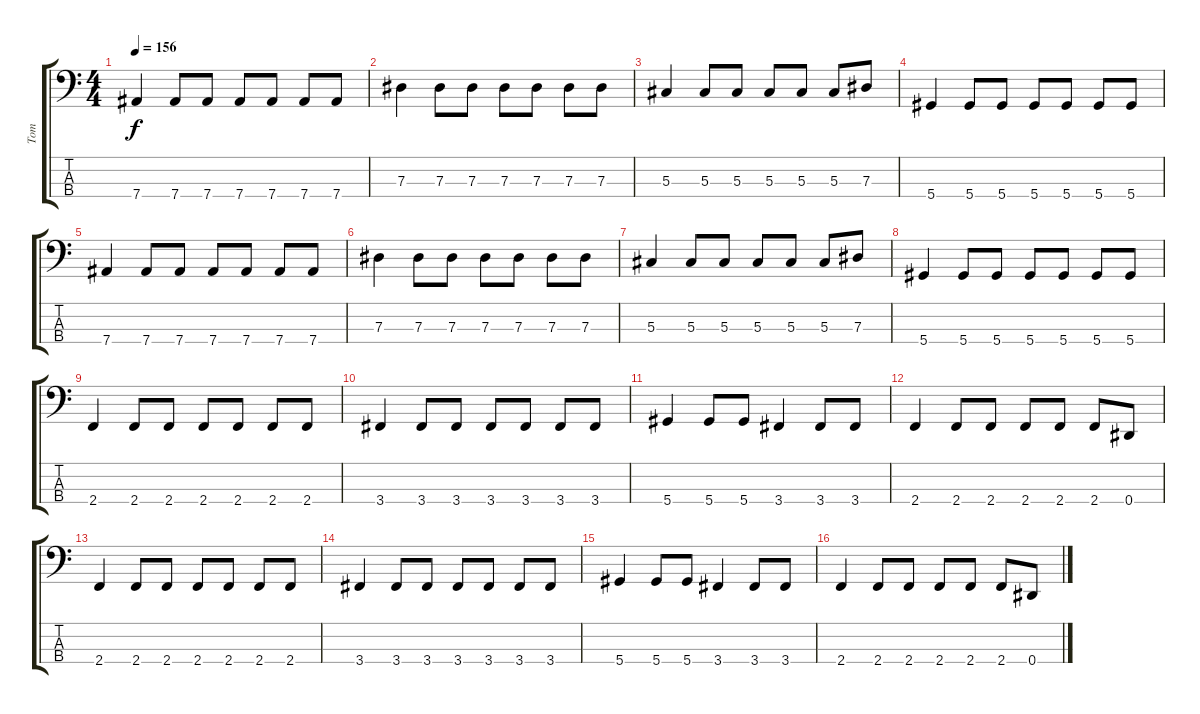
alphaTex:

\track ("Tom" "Tom") {instrument slapbass2}
\staff {score tabs}
\tuning (Gb2 Db2 Ab1 Eb1) {hide}
\ts (4 4)
\tempo 156
\clef f4
\ks c
7.4.4{dy f} 7.4.8 7.4.8 7.4.8 7.4.8 7.4.8 7.4.8 |
7.3.4 7.3.8 7.3.8 7.3.8 7.3.8 7.3.8 7.3.8 |
5.3.4 5.3.8 5.3.8 5.3.8 5.3.8 5.3.8 7.3.8 |
5.4.4 5.4.8 5.4.8 5.4.8 5.4.8 5.4.8 5.4.8 |
7.4.4 7.4.8 7.4.8 7.4.8 7.4.8 7.4.8 7.4.8 |
7.3.4 7.3.8 7.3.8 7.3.8 7.3.8 7.3.8 7.3.8 |
5.3.4 5.3.8 5.3.8 5.3.8 5.3.8 5.3.8 7.3.8 |
5.4.4 5.4.8 5.4.8 5.4.8 5.4.8 5.4.8 5.4.8 |
2.4.4 2.4.8 2.4.8 2.4.8 2.4.8 2.4.8 2.4.8 |
3.4.4 3.4.8 3.4.8 3.4.8 3.4.8 3.4.8 3.4.8 |
5.4.4 5.4.8 5.4.8 3.4.4 3.4.8 3.4.8 |
2.4.4 2.4.8 2.4.8 2.4.8 2.4.8 2.4.8 0.4.8 |
2.4.4 2.4.8 2.4.8 2.4.8 2.4.8 2.4.8 2.4.8 |
3.4.4 3.4.8 3.4.8 3.4.8 3.4.8 3.4.8 3.4.8 |
5.4.4 5.4.8 5.4.8 3.4.4 3.4.8 3.4.8 |
2.4.4 2.4.8 2.4.8 2.4.8 2.4.8 2.4.8 0.4.8
